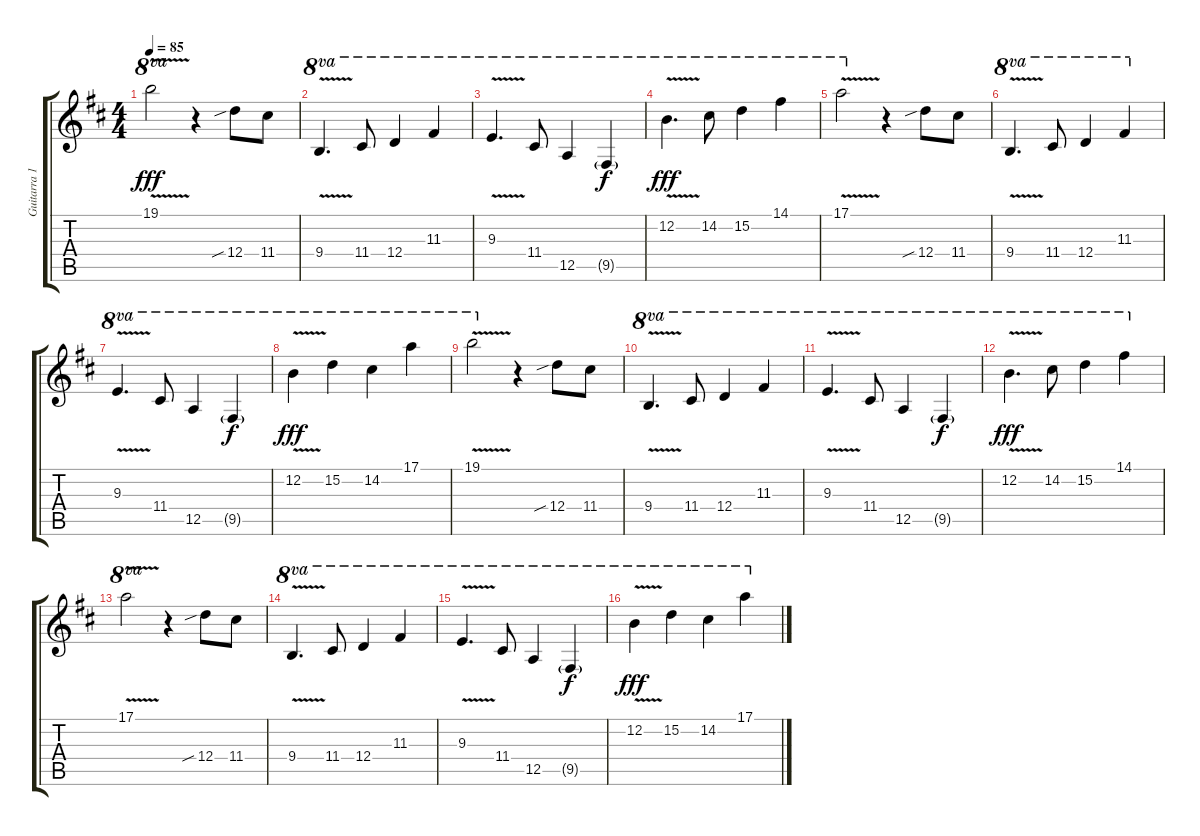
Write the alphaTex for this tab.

\track ("Guitarra 1" "Guitarra 1") {instrument overdrivenguitar}
\staff {score tabs}
\tuning (E4 B3 G3 D3 A2 E2) {hide}
\ts (4 4)
\tempo 85
\clef g2
\ks d
19.1{v}.2{ot 8va dy fff} r.4 12.4{sib}.8 11.4.8 |
9.4{v}.4{d ot 8va} 11.4.8{ot 8va} 12.4.4{ot 8va} 11.3.4{ot 8va} |
9.3{v}.4{d ot 8va} 11.4.8{ot 8va} 12.5.4{ot 8va} 9.5{g}.4{ot 8va dy f} |
12.2{v}.4{d ot 8va dy fff} 14.2.8{ot 8va} 15.2.4{ot 8va} 14.1.4{ot 8va} |
17.1{v}.2{ot 8va} r.4 12.4{sib}.8 11.4.8 |
9.4{v}.4{d ot 8va} 11.4.8{ot 8va} 12.4.4{ot 8va} 11.3.4{ot 8va} |
9.3{v}.4{d ot 8va} 11.4.8{ot 8va} 12.5.4{ot 8va} 9.5{g}.4{ot 8va dy f} |
12.2{v}.4{ot 8va dy fff} 15.2.4{ot 8va} 14.2.4{ot 8va} 17.1.4{ot 8va} |
19.1{v}.2{ot 8va} r.4 12.4{sib}.8 11.4.8 |
9.4{v}.4{d ot 8va} 11.4.8{ot 8va} 12.4.4{ot 8va} 11.3.4{ot 8va} |
9.3{v}.4{d ot 8va} 11.4.8{ot 8va} 12.5.4{ot 8va} 9.5{g}.4{ot 8va dy f} |
12.2{v}.4{d ot 8va dy fff} 14.2.8{ot 8va} 15.2.4{ot 8va} 14.1.4{ot 8va} |
17.1{v}.2{ot 8va} r.4 12.4{sib}.8 11.4.8 |
9.4{v}.4{d ot 8va} 11.4.8{ot 8va} 12.4.4{ot 8va} 11.3.4{ot 8va} |
9.3{v}.4{d ot 8va} 11.4.8{ot 8va} 12.5.4{ot 8va} 9.5{g}.4{ot 8va dy f} |
12.2{v}.4{ot 8va dy fff} 15.2.4{ot 8va} 14.2.4{ot 8va} 17.1.4{ot 8va}
